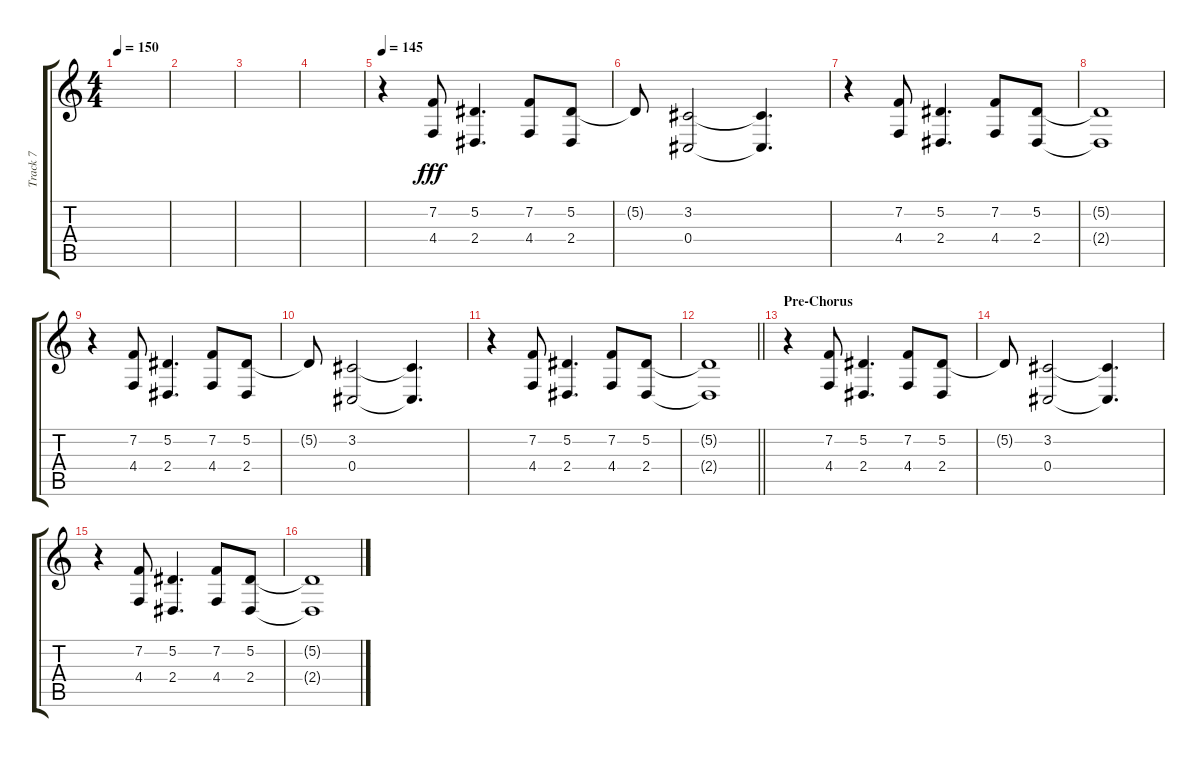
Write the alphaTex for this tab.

\track ("Track 7" "Track 7") {instrument baritonesax}
\staff {score tabs}
\tuning (Eb4 Bb3 Gb3 Db3 Ab2 Db2) {hide}
\ts (4 4)
\tempo 150
\clef g2
\ks c
|
|
|
|
\tempo 145
r.4{instrument voiceoohs} (7.2 4.4).8{dy fff} (5.2 2.4).4{d} (7.2 4.4).8 (5.2 2.4).8 |
5.2{t}.8 (3.2 0.4).2 (3.2{t} 0.4{t}).4{d} |
r.4 (7.2 4.4).8 (5.2 2.4).4{d} (7.2 4.4).8 (5.2 2.4).8 |
(5.2{t} 2.4{t}).1 |
r.4 (7.2 4.4).8 (5.2 2.4).4{d} (7.2 4.4).8 (5.2 2.4).8 |
5.2{t}.8 (3.2 0.4).2 (3.2{t} 0.4{t}).4{d} |
r.4 (7.2 4.4).8 (5.2 2.4).4{d} (7.2 4.4).8 (5.2 2.4).8 |
\barLineRight lightlight
(5.2{t} 2.4{t}).1 |
\section ("" "Pre-Chorus")
r.4 (7.2 4.4).8 (5.2 2.4).4{d} (7.2 4.4).8 (5.2 2.4).8 |
5.2{t}.8 (3.2 0.4).2 (3.2{t} 0.4{t}).4{d} |
r.4 (7.2 4.4).8 (5.2 2.4).4{d} (7.2 4.4).8 (5.2 2.4).8 |
(5.2{t} 2.4{t}).1
